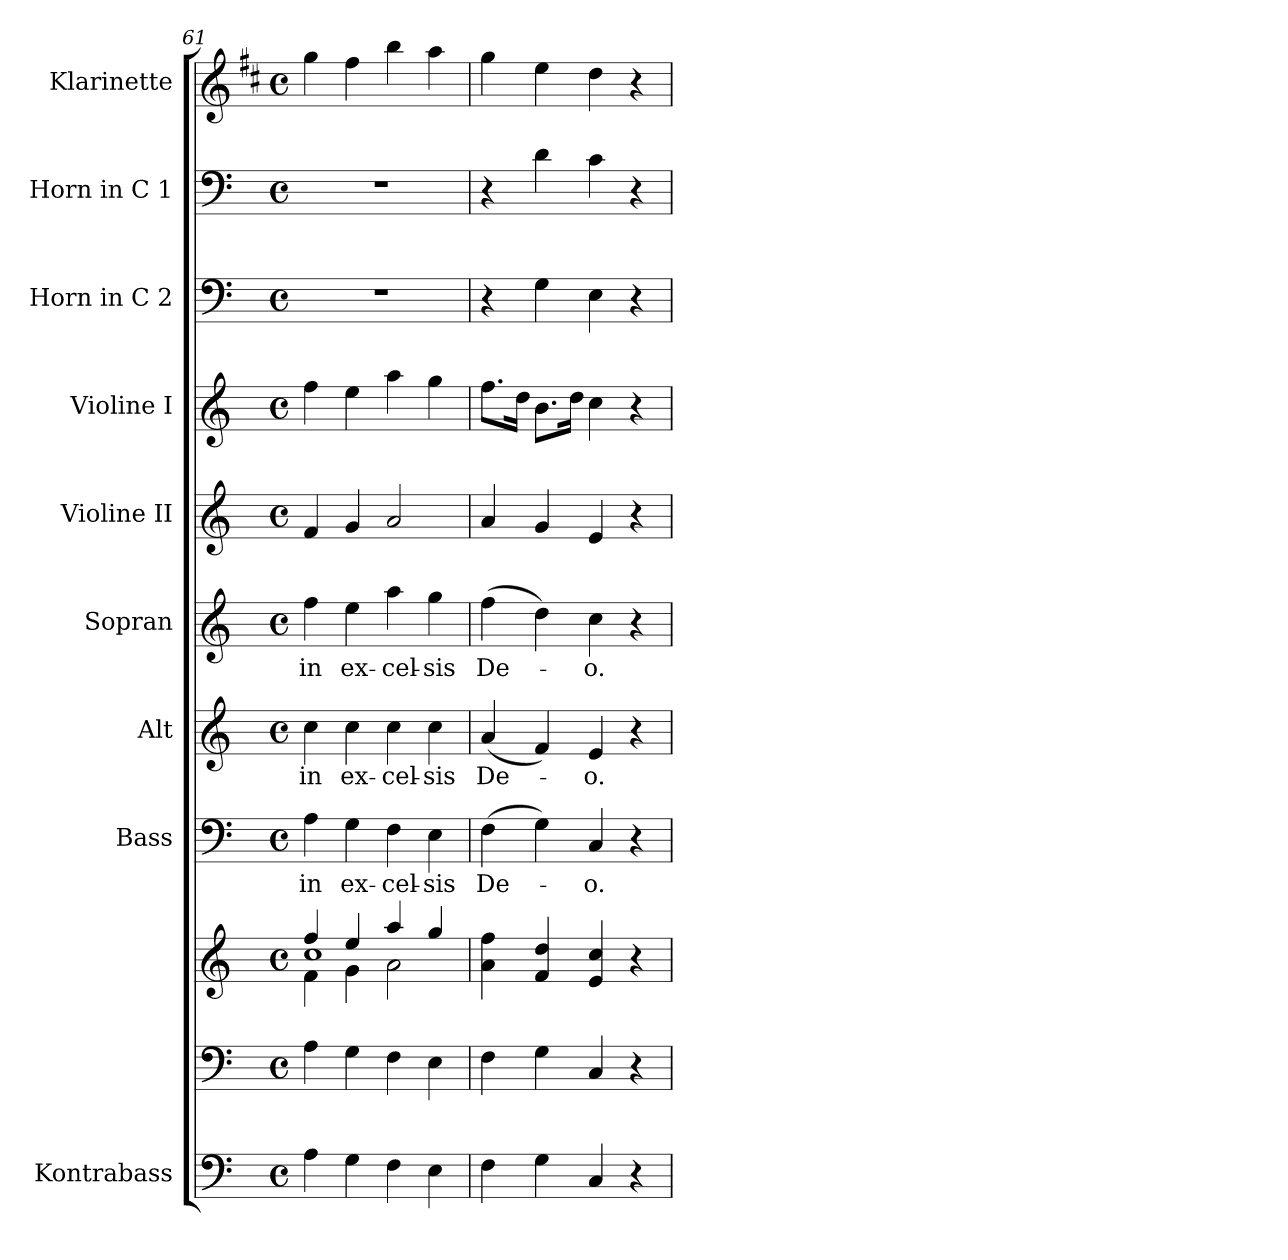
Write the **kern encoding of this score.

**kern	**kern	**kern	**kern	**text	**kern	**text	**kern	**text	**kern	**kern	**kern	**kern	**kern
*part10	*part9	*part9	*part8	*part8	*part7	*part7	*part6	*part6	*part5	*part4	*part3	*part2	*part1
*staff11	*staff10	*staff9	*staff8	*staff8	*staff7	*staff7	*staff6	*staff6	*staff5	*staff4	*staff3	*staff2	*staff1
*I"Kontrabass	*	*	*I"Bass	*	*I"Alt	*	*I"Sopran	*	*I"Violine II	*I"Violine I	*I"Horn in C 2	*I"Horn in C 1	*I"Klarinette
*I'Kb.	*	*	*I'B.	*	*I'A.	*	*I'S.	*	*I'Vl. II	*I'Vl. I	*I'Horn 2	*I'Horn 1	*I'Kl.
*clefF4	*clefF4	*clefG2	*clefF4	*	*clefG2	*	*clefG2	*	*clefG2	*clefG2	*clefF4	*clefF4	*clefG2
*ITrd7c12	*	*	*	*	*	*	*	*	*	*	*	*	*ITrd1c2
*k[]	*k[]	*k[]	*k[]	*	*k[]	*	*k[]	*	*k[]	*k[]	*k[]	*k[]	*k[]
*C:	*C:	*C:	*C:	*	*C:	*	*C:	*	*C:	*C:	*C:	*C:	*C:
*M4/4	*M4/4	*M4/4	*M4/4	*	*M4/4	*	*M4/4	*	*M4/4	*M4/4	*M4/4	*M4/4	*M4/4
*met(c)	*met(c)	*met(c)	*met(c)	*	*met(c)	*	*met(c)	*	*met(c)	*met(c)	*met(c)	*met(c)	*met(c)
=61	=61	=61	=61	=61	=61	=61	=61	=61	=61	=61	=61	=61	=61
*	*	*^	*	*	*	*	*	*	*	*	*	*	*
*	*	*	*^	*	*	*	*	*	*	*	*	*	*	*
!	!	!	!	!	!	!LO:LY:b	!	!LO:LY:b	!	!LO:LY:b	!	!	!	!	!
4AA\	4A\	4ff/	4f\	1cc	4A\	in	4cc\	in	4ff\	in	4f/	4ff\	1r	1r	4ff\
!	!	!	!	!	!	!LO:LY:b	!	!LO:LY:b	!	!LO:LY:b	!	!	!	!	!
4GG\	4G\	4ee/	4g\	.	4G\	ex-	4cc\	ex-	4ee\	ex-	4g/	4ee\	.	.	4ee\
!	!	!	!	!	!	!LO:LY:b	!	!LO:LY:b	!	!LO:LY:b	!	!	!	!	!
4FF\	4F\	4aa/	2a\	.	4F\	-cel-	4cc\	-cel-	4aa\	-cel-	2a/	4aa\	.	.	4aa\
!	!	!	!	!	!	!LO:LY:b	!	!LO:LY:b	!	!LO:LY:b	!	!	!	!	!
4EE\	4E\	4gg/	.	.	4E\	-sis	4cc\	-sis	4gg\	-sis	.	4gg\	.	.	4gg\
*	*	*v	*v	*v	*	*	*	*	*	*	*	*	*	*	*
=62	=62	=62	=62	=62	=62	=62	=62	=62	=62	=62	=62	=62	=62
!	!	!	!	!LO:LY:b	!	!LO:LY:b	!	!LO:LY:b	!	!	!	!	!
4FF\	4F\	4a\ 4ff\	(>4F\	De-	(<4a/	De-	(>4ff\	De-	4a/	8.ff\L	4r	4r	4ff\
.	.	.	.	.	.	.	.	.	.	16dd\Jk	.	.	.
4GG\	4G\	4f/ 4dd/	4G\)	.	4f/)	.	4dd\)	.	4g/	8.b\L	4G\	4d\	4dd\
.	.	.	.	.	.	.	.	.	.	16dd\Jk	.	.	.
!	!	!	!	!LO:LY:b	!	!LO:LY:b	!	!LO:LY:b	!	!	!	!	!
4CC/	4C/	4e/ 4cc/	4C/	-o.	4e/	-o.	4cc\	-o.	4e/	4cc\	4E\	4c\	4cc\
4r	4r	4r	4r	.	4r	.	4r	.	4r	4r	4r	4r	4r
=	=	=	=	=	=	=	=	=	=	=	=	=	=
*-	*-	*-	*-	*-	*-	*-	*-	*-	*-	*-	*-	*-	*-
